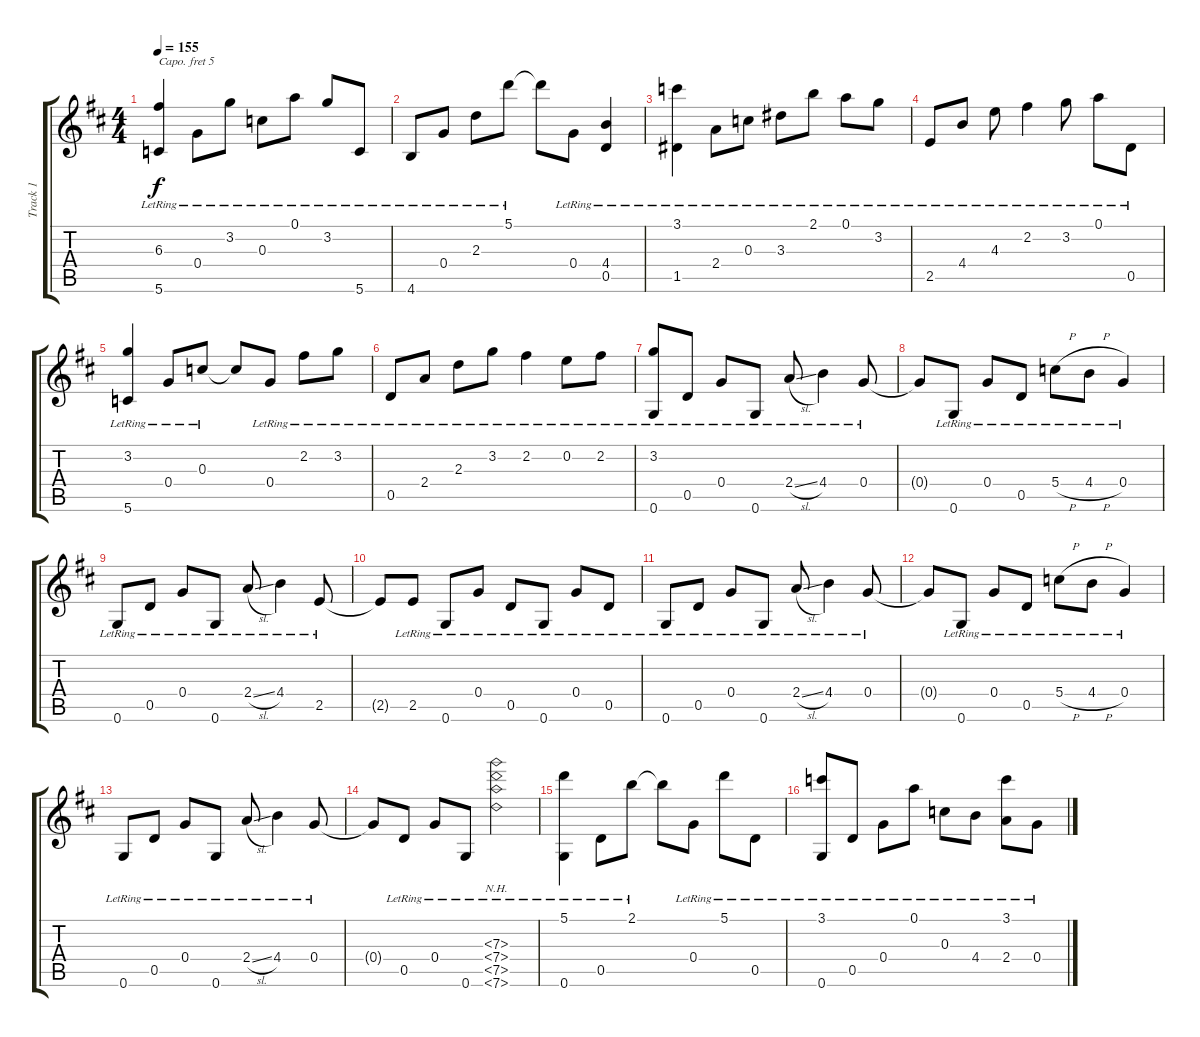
\track ("Track 1" "Track 1") {instrument acousticguitarnylon}
\staff {score tabs}
\capo 5
\tuning (E4 B3 G3 D3 A2 D2) {hide}
\ts (4 4)
\tempo 155
\clef g2
\ks d
(6.3{lr} 5.6{lr}).4{dy f} 0.4{lr}.8 3.2{lr}.8 0.3{lr}.8 0.1{lr}.8 3.2{lr}.8 5.6{lr}.8 |
4.6{lr}.8 0.4{lr}.8 2.3{lr}.8 5.1{lr}.8 5.1{t}.8 0.4{lr}.8 (4.4{lr} 0.5{lr}).4 |
(3.1{lr} 1.5{lr}).4 2.4{lr}.8 0.3{lr}.8 3.3{lr}.8 2.1{lr}.8 0.1{lr}.8 3.2{lr}.8 |
2.5{lr}.8 4.4{lr}.8 4.3{lr}.8 2.2{lr}.4 3.2{lr}.8 0.1{lr}.8 0.5{lr}.8 |
(3.2{lr} 5.6{lr}).4 0.4{lr}.8 0.3{lr}.8 0.3{t}.8 0.4{lr}.8 2.2{lr}.8 3.2{lr}.8 |
0.5{lr}.8 2.4{lr}.8 2.3{lr}.8 3.2{lr}.8 2.2{lr}.4 0.2{lr}.8 2.2{lr}.8 |
(3.2{lr} 0.6{lr}).8 0.5{lr}.8 0.4{lr}.8 0.6{lr}.8 2.4{sl lr}.8 4.4{lr}.4 0.4{lr}.8 |
0.4{t}.8 0.6{lr}.8 0.4{lr}.8 0.5{lr}.8 5.4{h lr}.8 4.4{h lr}.8 0.4{lr}.4 |
0.6{lr}.8 0.5{lr}.8 0.4{lr}.8 0.6{lr}.8 2.4{sl lr}.8 4.4{lr}.4 2.5{lr}.8 |
2.5{t}.8 2.5{lr}.8 0.6{lr}.8 0.4{lr}.8 0.5{lr}.8 0.6{lr}.8 0.4{lr}.8 0.5{lr}.8 |
0.6{lr}.8 0.5{lr}.8 0.4{lr}.8 0.6{lr}.8 2.4{sl lr}.8 4.4{lr}.4 0.4{lr}.8 |
0.4{t}.8 0.6{lr}.8 0.4{lr}.8 0.5{lr}.8 5.4{h lr}.8 4.4{h lr}.8 0.4{lr}.4 |
0.6{lr}.8 0.5{lr}.8 0.4{lr}.8 0.6{lr}.8 2.4{sl lr}.8 4.4{lr}.4 0.4{lr}.8 |
0.4{t}.8 0.5{lr}.8 0.4{lr}.8 0.6{lr}.8 (7.3{nh lr} 7.4{nh lr} 7.5{nh lr} 7.6{nh lr}).2 |
(5.1{lr} 0.6{lr}).4 0.5{lr}.8 2.1{lr}.8 2.1{t}.8 0.4{lr}.8 5.1{lr}.8 0.5{lr}.8 |
(3.1{lr} 0.6{lr}).8 0.5{lr}.8 0.4{lr}.8 0.1{lr}.8 0.3{lr}.8 4.4{lr}.8 (3.1{lr} 2.4{lr}).8 0.4{lr}.8
